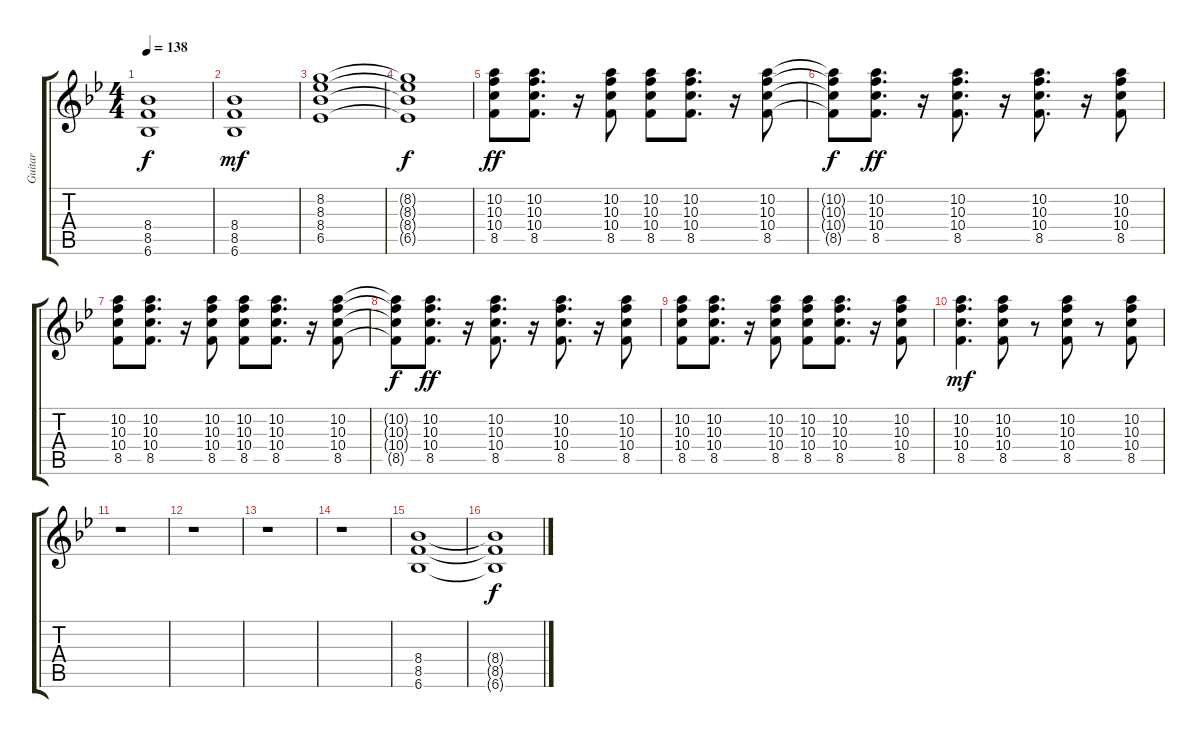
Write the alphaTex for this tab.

\track ("Guitar" "Guitar") {instrument overdrivenguitar}
\staff {score tabs}
\tuning (E4 B3 G3 D3 A2 E2) {hide}
\ts (4 4)
\tempo 138
\clef g2
\ks bb
(8.4{t} 8.5{t} 6.6{t}).1{dy f} |
(8.4 8.5 6.6).1{dy mf} |
(8.2 8.3 8.4 6.5).1 |
(8.2{t} 8.3{t} 8.4{t} 6.5{t}).1{dy f} |
(10.2 10.3 10.4 8.5).8{dy ff volume 13} (10.2 10.3 10.4 8.5).8{d} r.16 (10.2 10.3 10.4 8.5).8 (10.2 10.3 10.4 8.5).8 (10.2 10.3 10.4 8.5).8{d} r.16 (10.2 10.3 10.4 8.5).8 |
(10.2{t} 10.3{t} 10.4{t} 8.5{t}).8{dy f} (10.2 10.3 10.4 8.5).8{d dy ff} r.16 (10.2 10.3 10.4 8.5).8{d} r.16 (10.2 10.3 10.4 8.5).8{d} r.16 (10.2 10.3 10.4 8.5).8 |
(10.2 10.3 10.4 8.5).8 (10.2 10.3 10.4 8.5).8{d} r.16 (10.2 10.3 10.4 8.5).8 (10.2 10.3 10.4 8.5).8 (10.2 10.3 10.4 8.5).8{d} r.16 (10.2 10.3 10.4 8.5).8 |
(10.2{t} 10.3{t} 10.4{t} 8.5{t}).8{dy f} (10.2 10.3 10.4 8.5).8{d dy ff} r.16 (10.2 10.3 10.4 8.5).8{d} r.16 (10.2 10.3 10.4 8.5).8{d} r.16 (10.2 10.3 10.4 8.5).8 |
(10.2 10.3 10.4 8.5).8 (10.2 10.3 10.4 8.5).8{d} r.16 (10.2 10.3 10.4 8.5).8 (10.2 10.3 10.4 8.5).8 (10.2 10.3 10.4 8.5).8{d} r.16 (10.2 10.3 10.4 8.5).8 |
(10.2 10.3 10.4 8.5).4{d dy mf} (10.2 10.3 10.4 8.5).8 r.8 (10.2 10.3 10.4 8.5).8 r.8 (10.2 10.3 10.4 8.5).8 |
r.1{volume 16} |
r.1 |
r.1 |
r.1 |
(8.4 8.5 6.6).1{instrument overdrivenguitar} |
(8.4{t} 8.5{t} 6.6{t}).1{dy f}
